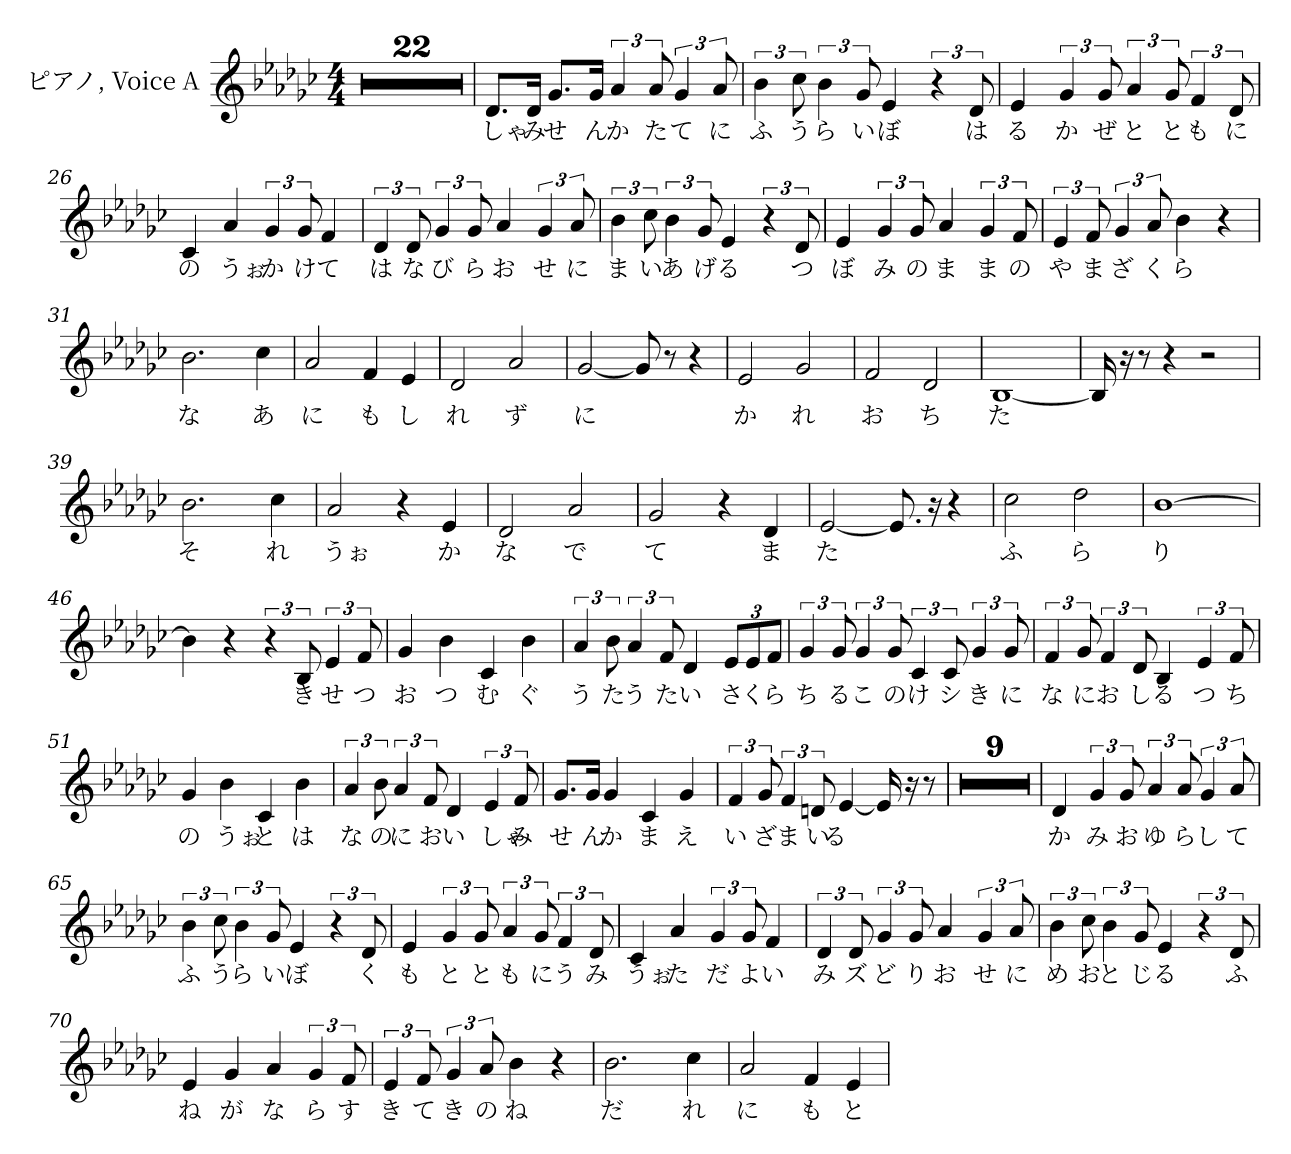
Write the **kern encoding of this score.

**kern	**text
*part1	*part1
*staff1	*staff1
*I"ピアノ, Voice A	*
*clefG2	*
*k[b-e-a-d-g-c-]	*
*M4/4	*
*MM160	*
=1	=1
1r	.
=2	=2
1r	.
=3	=3
1r	.
=4	=4
1r	.
=5	=5
1r	.
=6	=6
1r	.
=7	=7
1r	.
=8	=8
1r	.
=9	=9
1r	.
=10	=10
1r	.
=11	=11
1r	.
=12	=12
1r	.
=13	=13
1r	.
=14	=14
1r	.
=15	=15
1r	.
!!LO:LB:g=z
=16	=16
1r	.
=17	=17
1r	.
=18	=18
1r	.
=19	=19
1r	.
=20	=20
1r	.
=21	=21
1r	.
=22	=22
1r	.
=23	=23
!	!LO:LY:b
8.d-/L	しゃ
!	!LO:LY:b
16d-/Jk	み
!	!LO:LY:b
8.g-/L	せ
!	!LO:LY:b
16g-/Jk	ん
!	!LO:LY:b
6a-/	か
!	!LO:LY:b
12a-/	た
!	!LO:LY:b
6g-/	て
!	!LO:LY:b
12a-/	に
=24	=24
!	!LO:LY:b
6b-\	ふ
!	!LO:LY:b
12cc-\	う
!	!LO:LY:b
6b-\	ら
!	!LO:LY:b
12g-/	い
!	!LO:LY:b
4e-/	ぼ
6r	.
!	!LO:LY:b
12d-/	は
!!LO:LB:g=z
=25	=25
!	!LO:LY:b
4e-/	る
!	!LO:LY:b
6g-/	か
!	!LO:LY:b
12g-/	ぜ
!	!LO:LY:b
6a-/	と
!	!LO:LY:b
12g-/	と
!	!LO:LY:b
6f/	も
!	!LO:LY:b
12d-/	に
=26	=26
!	!LO:LY:b
4c-/	の
!	!LO:LY:b
4a-/	うぉ
!	!LO:LY:b
6g-/	か
!	!LO:LY:b
12g-/	け
!	!LO:LY:b
4f/	て
=27	=27
!	!LO:LY:b
6d-/	は
!	!LO:LY:b
12d-/	な
!	!LO:LY:b
6g-/	び
!	!LO:LY:b
12g-/	ら
!	!LO:LY:b
4a-/	お
!	!LO:LY:b
6g-/	せ
!	!LO:LY:b
12a-/	に
=28	=28
!	!LO:LY:b
6b-\	ま
!	!LO:LY:b
12cc-\	い
!	!LO:LY:b
6b-\	あ
!	!LO:LY:b
12g-/	げ
!	!LO:LY:b
4e-/	る
6r	.
!	!LO:LY:b
12d-/	つ
!!LO:LB:g=z
=29	=29
!	!LO:LY:b
4e-/	ぼ
!	!LO:LY:b
6g-/	み
!	!LO:LY:b
12g-/	の
!	!LO:LY:b
4a-/	ま
!	!LO:LY:b
6g-/	ま
!	!LO:LY:b
12f/	の
=30	=30
!	!LO:LY:b
6e-/	や
!	!LO:LY:b
12f/	ま
!	!LO:LY:b
6g-/	ざ
!	!LO:LY:b
12a-/	く
!	!LO:LY:b
4b-\	ら
4r	.
=31	=31
!	!LO:LY:b
2.b-\	な
!	!LO:LY:b
4cc-\	あ
=32	=32
!	!LO:LY:b
2a-/	に
!	!LO:LY:b
4f/	も
!	!LO:LY:b
4e-/	し
=33	=33
!	!LO:LY:b
2d-/	れ
!	!LO:LY:b
2a-/	ず
=34	=34
!	!LO:LY:b
[2g-/	に
8g-/]	.
8r	.
4r	.
=35	=35
!	!LO:LY:b
2e-/	か
!	!LO:LY:b
2g-/	れ
=36	=36
!	!LO:LY:b
2f/	お
!	!LO:LY:b
2d-/	ち
!!LO:LB:g=z
=37	=37
!	!LO:LY:b
[1B-	た
=38	=38
16B-/]	.
16r	.
8r	.
4r	.
2r	.
=39	=39
!	!LO:LY:b
2.b-\	そ
!	!LO:LY:b
4cc-\	れ
=40	=40
!	!LO:LY:b
2a-/	うぉ
4r	.
!	!LO:LY:b
4e-/	か
=41	=41
!	!LO:LY:b
2d-/	な
!	!LO:LY:b
2a-/	で
=42	=42
!	!LO:LY:b
2g-/	て
4r	.
!	!LO:LY:b
4d-/	ま
=43	=43
!	!LO:LY:b
[2e-/	た
8.e-/]	.
16r	.
4r	.
=44	=44
!	!LO:LY:b
2cc-\	ふ
!	!LO:LY:b
2dd-\	ら
=45	=45
!	!LO:LY:b
[1b-	り
!!LO:LB:g=z
=46	=46
4b-\]	.
4r	.
6r	.
!	!LO:LY:b
12B-/	き
!	!LO:LY:b
6e-/	せ
!	!LO:LY:b
12f/	つ
=47	=47
!	!LO:LY:b
4g-/	お
!	!LO:LY:b
4b-\	つ
!	!LO:LY:b
4c-/	む
!	!LO:LY:b
4b-\	ぐ
=48	=48
!	!LO:LY:b
6a-/	う
!	!LO:LY:b
12b-\	た
!	!LO:LY:b
6a-/	う
!	!LO:LY:b
12f/	た
!	!LO:LY:b
4d-/	い
*Xbrackettup	*
!	!LO:LY:b
12e-/L	さ
!	!LO:LY:b
12e-/	く
!	!LO:LY:b
12f/J	ら
=49	=49
*brackettup	*
!	!LO:LY:b
6g-/	ち
!	!LO:LY:b
12g-/	る
!	!LO:LY:b
6g-/	こ
!	!LO:LY:b
12g-/	の
!	!LO:LY:b
6c-/	け
!	!LO:LY:b
12c-/	シ
!	!LO:LY:b
6g-/	き
!	!LO:LY:b
12g-/	に
!!LO:LB:g=z
=50	=50
!	!LO:LY:b
6f/	な
!	!LO:LY:b
12g-/	に
!	!LO:LY:b
6f/	お
!	!LO:LY:b
12d-/	し
!	!LO:LY:b
4B-/	る
!	!LO:LY:b
6e-/	つ
!	!LO:LY:b
12f/	ち
=51	=51
!	!LO:LY:b
4g-/	の
!	!LO:LY:b
4b-\	うぉ
!	!LO:LY:b
4c-/	と
!	!LO:LY:b
4b-\	は
=52	=52
!	!LO:LY:b
6a-/	な
!	!LO:LY:b
12b-\	の
!	!LO:LY:b
6a-/	に
!	!LO:LY:b
12f/	お
!	!LO:LY:b
4d-/	い
!	!LO:LY:b
6e-/	しゃ
!	!LO:LY:b
12f/	み
=53	=53
!	!LO:LY:b
8.g-/L	せ
!	!LO:LY:b
16g-/Jk	ん
!	!LO:LY:b
4g-/	か
!	!LO:LY:b
4c-/	ま
!	!LO:LY:b
4g-/	え
!!LO:LB:g=z
=54	=54
!	!LO:LY:b
6f/	い
!	!LO:LY:b
12g-/	ざ
!	!LO:LY:b
6f/	ま
!	!LO:LY:b
12dn/	い
!	!LO:LY:b
[4e-/	る
16e-/]	.
16r	.
8r	.
=55	=55
1r	.
=56	=56
1r	.
=57	=57
1r	.
=58	=58
1r	.
=59	=59
1r	.
=60	=60
1r	.
=61	=61
1r	.
=62	=62
1r	.
=63	=63
1r	.
!!LO:LB:g=z
=64	=64
!	!LO:LY:b
4d-/	か
!	!LO:LY:b
6g-/	み
!	!LO:LY:b
12g-/	お
!	!LO:LY:b
6a-/	ゆ
!	!LO:LY:b
12a-/	ら
!	!LO:LY:b
6g-/	し
!	!LO:LY:b
12a-/	て
=65	=65
!	!LO:LY:b
6b-\	ふ
!	!LO:LY:b
12cc-\	う
!	!LO:LY:b
6b-\	ら
!	!LO:LY:b
12g-/	い
!	!LO:LY:b
4e-/	ぼ
6r	.
!	!LO:LY:b
12d-/	く
=66	=66
!	!LO:LY:b
4e-/	も
!	!LO:LY:b
6g-/	と
!	!LO:LY:b
12g-/	と
!	!LO:LY:b
6a-/	も
!	!LO:LY:b
12g-/	に
!	!LO:LY:b
6f/	う
!	!LO:LY:b
12d-/	み
=67	=67
!	!LO:LY:b
4c-/	うぉ
!	!LO:LY:b
4a-/	た
!	!LO:LY:b
6g-/	だ
!	!LO:LY:b
12g-/	よ
!	!LO:LY:b
4f/	い
!!LO:LB:g=z
=68	=68
!	!LO:LY:b
6d-/	み
!	!LO:LY:b
12d-/	ズ
!	!LO:LY:b
6g-/	ど
!	!LO:LY:b
12g-/	り
!	!LO:LY:b
4a-/	お
!	!LO:LY:b
6g-/	せ
!	!LO:LY:b
12a-/	に
=69	=69
!	!LO:LY:b
6b-\	め
!	!LO:LY:b
12cc-\	お
!	!LO:LY:b
6b-\	と
!	!LO:LY:b
12g-/	じ
!	!LO:LY:b
4e-/	る
6r	.
!	!LO:LY:b
12d-/	ふ
=70	=70
!	!LO:LY:b
4e-/	ね
!	!LO:LY:b
4g-/	が
!	!LO:LY:b
4a-/	な
!	!LO:LY:b
6g-/	ら
!	!LO:LY:b
12f/	す
=71	=71
!	!LO:LY:b
6e-/	き
!	!LO:LY:b
12f/	て
!	!LO:LY:b
6g-/	き
!	!LO:LY:b
12a-/	の
!	!LO:LY:b
4b-\	ね
4r	.
=72	=72
!	!LO:LY:b
2.b-\	だ
!	!LO:LY:b
4cc-\	れ
!!LO:PB:g=z
=73	=73
!	!LO:LY:b
2a-/	に
!	!LO:LY:b
4f/	も
!	!LO:LY:b
4e-/	と
=	=
*-	*-
